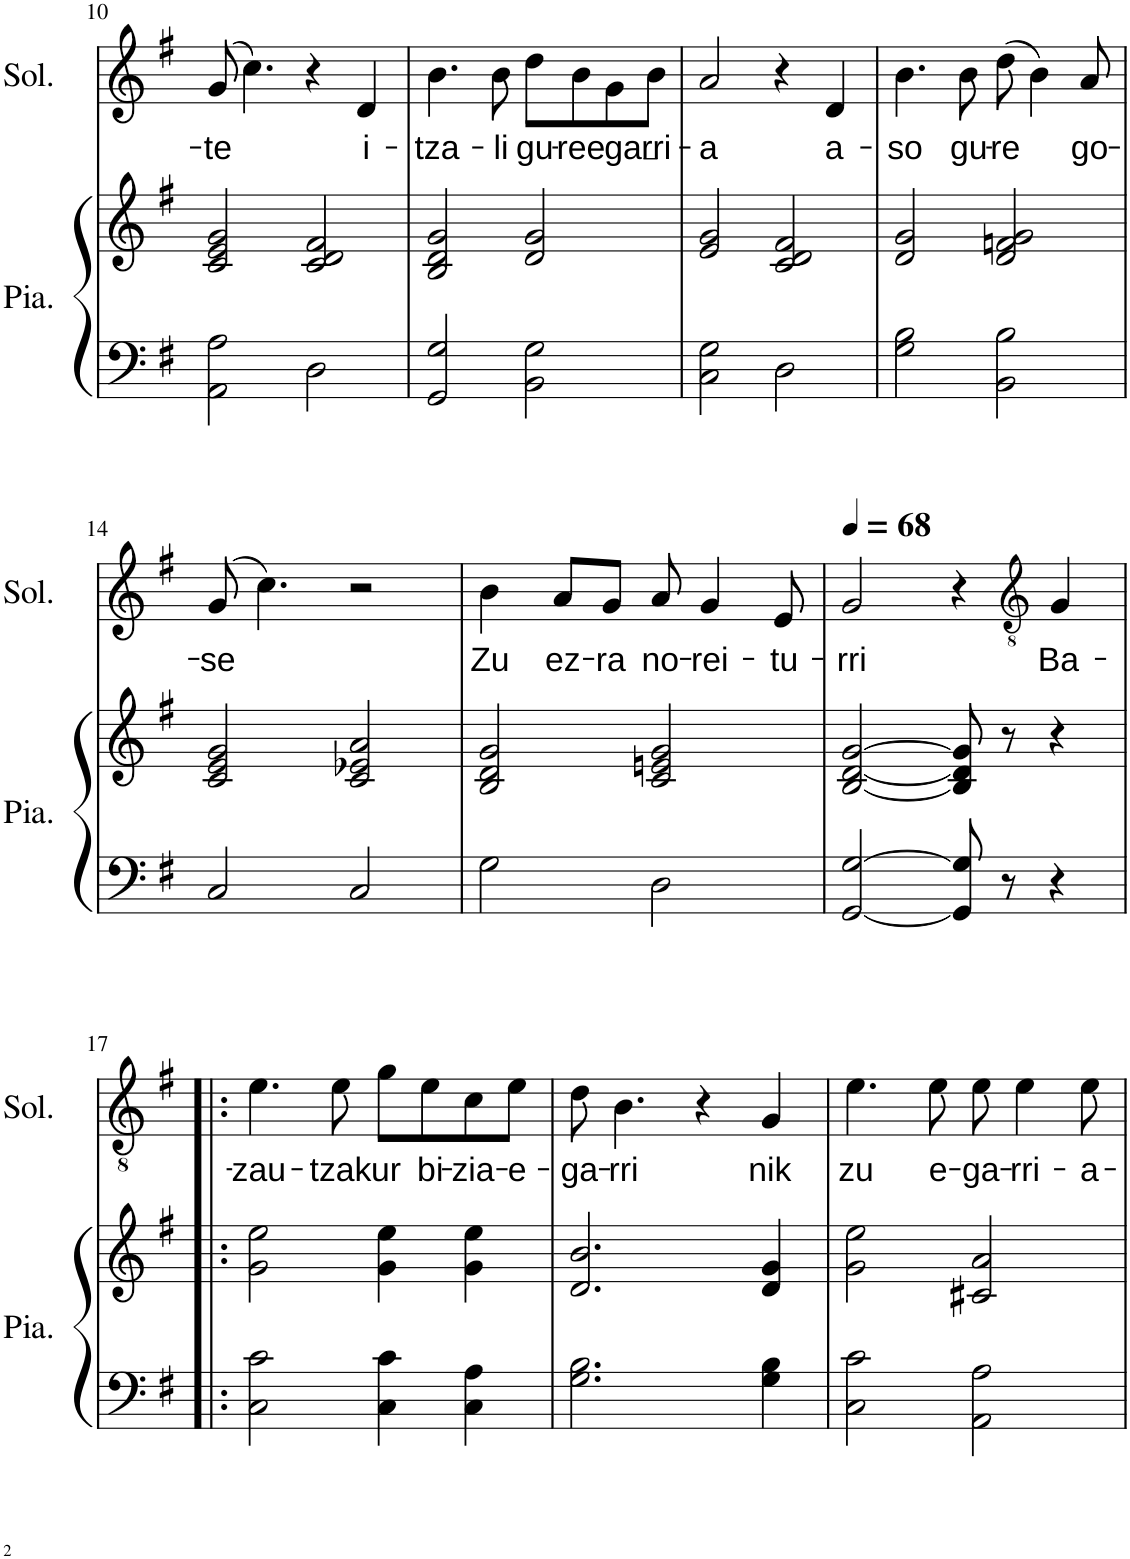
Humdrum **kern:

**kern	**kern	**kern	**text
*part2	*part2	*part1	*part1
*staff3	*staff2	*staff1	*staff1
*I"Piano	*	*I"Solo	*
*I'Pia.	*	*I'Sol.	*
!!LO:PB:g=z
*clefF4	*clefG2	*clefG2	*
*k[f#]	*k[f#]	*k[f#]	*
*M4/4	*M4/4	*M4/4	*
=10	=10	=10	=10
!	!	!	!LO:LY:b
2AA\ 2A\	2c/ 2e/ 2g/	(8g/	-te
.	.	4.cc\)	.
2D\	2c/ 2d/ 2f#/	4r	.
!	!	!	!LO:LY:b
.	.	4d/	i-
=11	=11	=11	=11
!	!	!	!LO:LY:b
2GG/ 2G/	2B/ 2d/ 2g/	4.b\	-tza-
!	!	!	!LO:LY:b
.	.	8b\	-li
!	!	!	!LO:LY:b
2BB\ 2G\	2d/ 2g/	8dd\L	gu-
!	!	!	!LO:LY:b
.	.	8b\	-ree
!	!	!	!LO:LY:b
.	.	8g\	ga
!	!	!	!LO:LY:b
.	.	8b\J	rri-
=12	=12	=12	=12
!	!	!	!LO:LY:b
2C\ 2G\	2e/ 2g/	2a/	-a
2D\	2c/ 2d/ 2f#/	4r	.
!	!	!	!LO:LY:b
.	.	4d/	a-
=13	=13	=13	=13
!	!	!	!LO:LY:b
2G\ 2B\	2d/ 2g/	4.b\	-so
!	!	!	!LO:LY:b
.	.	8b\	gu-
!	!	!	!LO:LY:b
2BB\ 2B\	2d/ 2fn/ 2g/	(8dd\	-re
.	.	4b\)	.
!	!	!	!LO:LY:b
.	.	8a/	go-
!!LO:LB:g=z
=14	=14	=14	=14
!	!	!	!LO:LY:b
2C/	2c/ 2e/ 2g/	(8g/	-se
.	.	4.cc\)	.
2C/	2c/ 2e-X/ 2a/	2r	.
=15	=15	=15	=15
!	!	!	!LO:LY:b
2G\	2B/ 2d/ 2g/	4b\	Zu
!	!	!	!LO:LY:b
.	.	8a/L	ez-
!	!	!	!LO:LY:b
.	.	8g/J	-ra
!	!	!	!LO:LY:b
2D\	2c/ 2en/ 2g/	8a/	no-
!	!	!	!LO:LY:b
.	.	4g/	-rei-
!	!	!	!LO:LY:b
.	.	8e/	-tu-
=16	=16	=16	=16
*	*	*MM68	*
!	!	!	!LO:LY:b
[2GG/ [2G/	[2B/ [2d/ [2g/	2g/	-rri
8GG/] 8G/]	8B/] 8d/] 8g/]	4r	.
8r	8r	.	.
*	*	*clefGv2	*
!	!	!	!LO:LY:b
4r	4r	4G/	Ba-
!!LO:LB:g=z
=17!|:	=17!|:	=17!|:	=17!|:
!	!	!	!LO:LY:b
2C\ 2c\	2g\ 2ee\	4.e\	-zau-
!	!	!	!LO:LY:b
.	.	8e\	-tzak
!	!	!	!LO:LY:b
4C\ 4c\	4g\ 4ee\	8g\L	ur
!	!	!	!LO:LY:b
.	.	8e\	bi-
!	!	!	!LO:LY:b
4C\ 4A\	4g\ 4ee\	8c\	-zia-
!	!	!	!LO:LY:b
.	.	8e\J	-e-
=18	=18	=18	=18
!	!	!	!LO:LY:b
2.G\ 2.B\	2.d/ 2.b/	8d\	-ga-
!	!	!	!LO:LY:b
.	.	4.B\	-rri
.	.	4r	.
!	!	!	!LO:LY:b
4G\ 4B\	4d/ 4g/	4G/	nik
=19	=19	=19	=19
!	!	!	!LO:LY:b
2C\ 2c\	2g\ 2ee\	4.e\	zu
!	!	!	!LO:LY:b
.	.	8e\	e-
!	!	!	!LO:LY:b
2AA\ 2A\	2c#X/ 2a/	8e\	-ga-
!	!	!	!LO:LY:b
.	.	4e\	-rri-
!	!	!	!LO:LY:b
.	.	8e\	-a-
=	=	=	=
*-	*-	*-	*-
